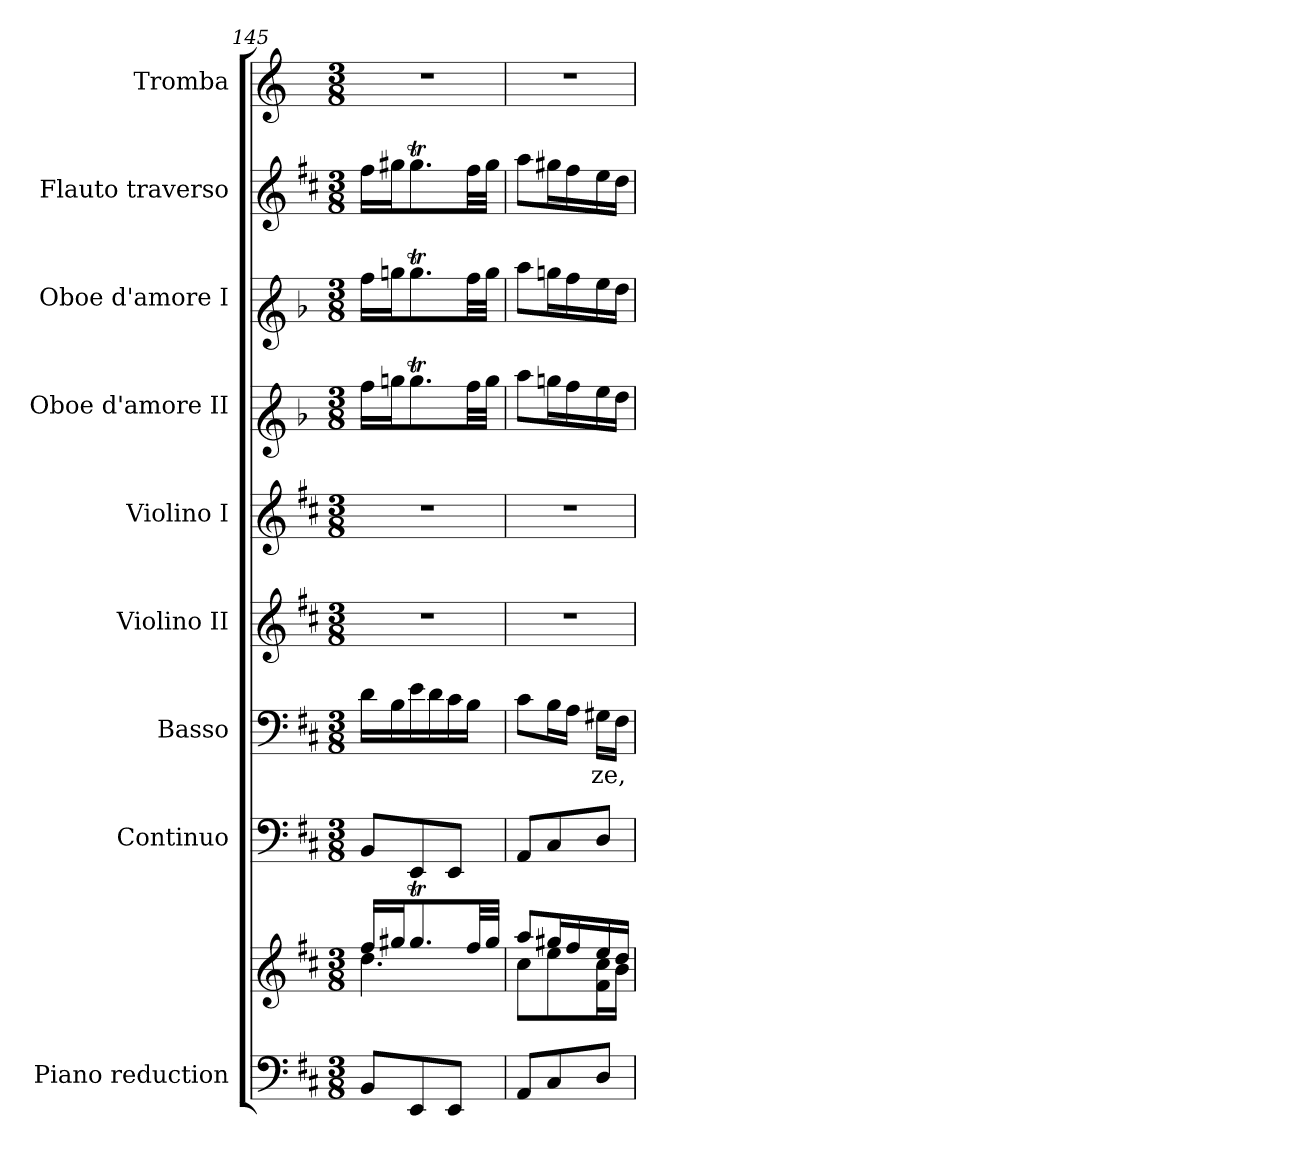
**kern	**kern	**kern	**kern	**text	**kern	**kern	**kern	**kern	**kern	**kern
*part9	*part9	*part8	*part7	*part7	*part6	*part5	*part4	*part3	*part2	*part1
*staff10	*staff9	*staff8	*staff7	*staff7	*staff6	*staff5	*staff4	*staff3	*staff2	*staff1
*I"Piano reduction	*	*I"Continuo	*I"Basso	*	*I"Violino II	*I"Violino I	*I"Oboe d'amore II	*I"Oboe d'amore I	*I"Flauto traverso	*I"Tromba
*I'Pno	*	*	*	*	*I'Vln	*I'Vln	*	*	*I'Fl	*
*clefF4	*clefG2	*clefF4	*clefF4	*	*clefG2	*clefG2	*clefG1	*clefG1	*clefG2	*clefG2
*	*	*	*	*	*	*	*ITrd2c3	*ITrd2c3	*	*ITrd-1c-2
*k[f#c#]	*k[f#c#]	*k[f#c#]	*k[f#c#]	*	*k[f#c#]	*k[f#c#]	*k[f#c#]	*k[f#c#]	*k[f#c#]	*k[f#c#]
*M3/8	*M3/8	*M3/8	*M3/8	*	*M3/8	*M3/8	*M3/8	*M3/8	*M3/8	*M3/8
=145	=145	=145	=145	=145	=145	=145	=145	=145	=145	=145
*	*^	*	*	*	*	*	*	*	*	*
8BB/L	16ff#/LL	4.dd\	8BB/L	16d\LL	.	4.r	4.r	16ff#\LL	16ff#\LL	16ff#\LL	4.r
.	16gg#X/J	.	.	16B\	.	.	.	16gg#X\J	16gg#X\J	16gg#X\J	.
8EE/	8.gg#t/	.	8EE/	16e\	.	.	.	8.gg#t\	8.gg#t\	8.gg#t\	.
.	.	.	.	16d\	.	.	.	.	.	.	.
8EE/J	.	.	8EE/J	16c#\	.	.	.	.	.	.	.
.	32ff#/LL	.	.	16B\JJ	.	.	.	32ff#\LL	32ff#\LL	32ff#\LL	.
.	32gg#/JJJ	.	.	.	.	.	.	32gg#\JJJ	32gg#\JJJ	32gg#\JJJ	.
=146	=146	=146	=146	=146	=146	=146	=146	=146	=146	=146	=146
8AA/L	8aa/L	8cc#\L	8AA/L	8c#\L	.	4.r	4.r	8aa\L	8aa\L	8aa\L	4.r
8C#/	16gg#X/L	8ee\	8C#/	16B\L	.	.	.	16gg#X\L	16gg#X\L	16gg#X\L	.
.	16ff#/	.	.	16A\JJ	.	.	.	16ff#\	16ff#\	16ff#\	.
!	!	!	!	!	!LO:LY:b	!	!	!	!	!	!
8D/J	16ee/	16f#\ 16cc#\L	8D/J	16G#X\LL	-ze,	.	.	16ee\	16ee\	16ee\	.
.	16dd/JJ	16b\JJ	.	16F#\JJ	.	.	.	16dd\JJ	16dd\JJ	16dd\JJ	.
*	*v	*v	*	*	*	*	*	*	*	*	*
=	=	=	=	=	=	=	=	=	=	=
*-	*-	*-	*-	*-	*-	*-	*-	*-	*-	*-
